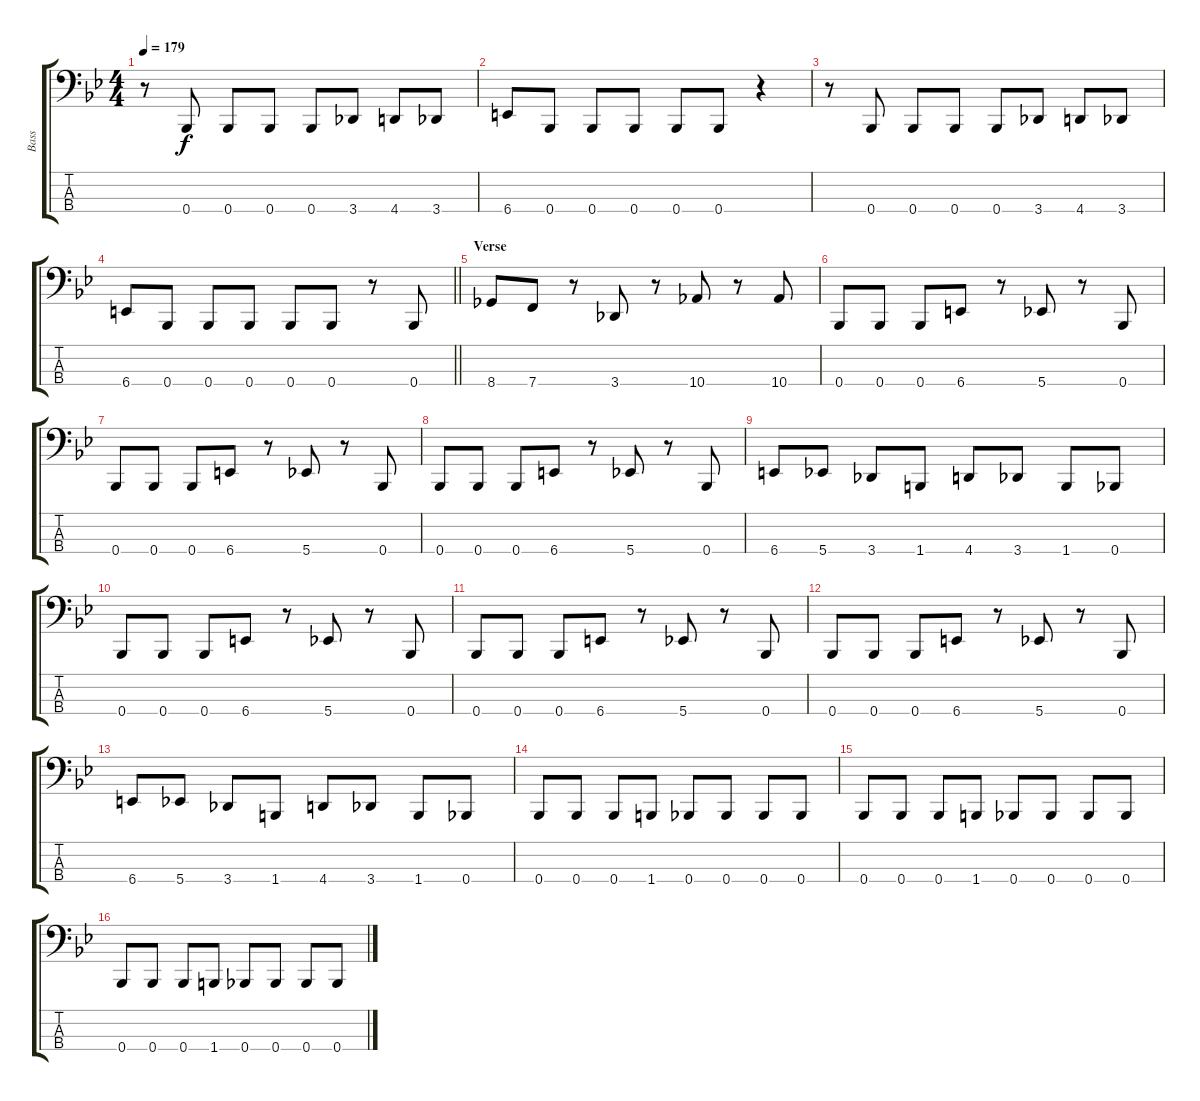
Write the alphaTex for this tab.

\track ("Bass" "Bass") {instrument electricbasspick}
\staff {score tabs}
\tuning (Eb2 Bb1 F1 Bb0) {hide}
\ts (4 4)
\tempo 179
\clef f4
\ks bb
r.8{dy f} 0.4.8 0.4.8 0.4.8 0.4.8 3.4.8 4.4.8 3.4.8 |
6.4.8 0.4.8 0.4.8 0.4.8 0.4.8 0.4.8 r.4 |
r.8 0.4.8 0.4.8 0.4.8 0.4.8 3.4.8 4.4.8 3.4.8 |
\barLineRight lightlight
6.4.8 0.4.8 0.4.8 0.4.8 0.4.8 0.4.8 r.8 0.4.8 |
\section ("" "Verse")
8.4.8 7.4.8 r.8 3.4.8 r.8 10.4.8 r.8 10.4.8 |
0.4.8 0.4.8 0.4.8 6.4.8 r.8 5.4.8 r.8 0.4.8 |
0.4.8 0.4.8 0.4.8 6.4.8 r.8 5.4.8 r.8 0.4.8 |
0.4.8 0.4.8 0.4.8 6.4.8 r.8 5.4.8 r.8 0.4.8 |
6.4.8 5.4.8 3.4.8 1.4.8 4.4.8 3.4.8 1.4.8 0.4.8 |
0.4.8 0.4.8 0.4.8 6.4.8 r.8 5.4.8 r.8 0.4.8 |
0.4.8 0.4.8 0.4.8 6.4.8 r.8 5.4.8 r.8 0.4.8 |
0.4.8 0.4.8 0.4.8 6.4.8 r.8 5.4.8 r.8 0.4.8 |
6.4.8 5.4.8 3.4.8 1.4.8 4.4.8 3.4.8 1.4.8 0.4.8 |
0.4.8 0.4.8 0.4.8 1.4.8 0.4.8 0.4.8 0.4.8 0.4.8 |
0.4.8 0.4.8 0.4.8 1.4.8 0.4.8 0.4.8 0.4.8 0.4.8 |
0.4.8 0.4.8 0.4.8 1.4.8 0.4.8 0.4.8 0.4.8 0.4.8
